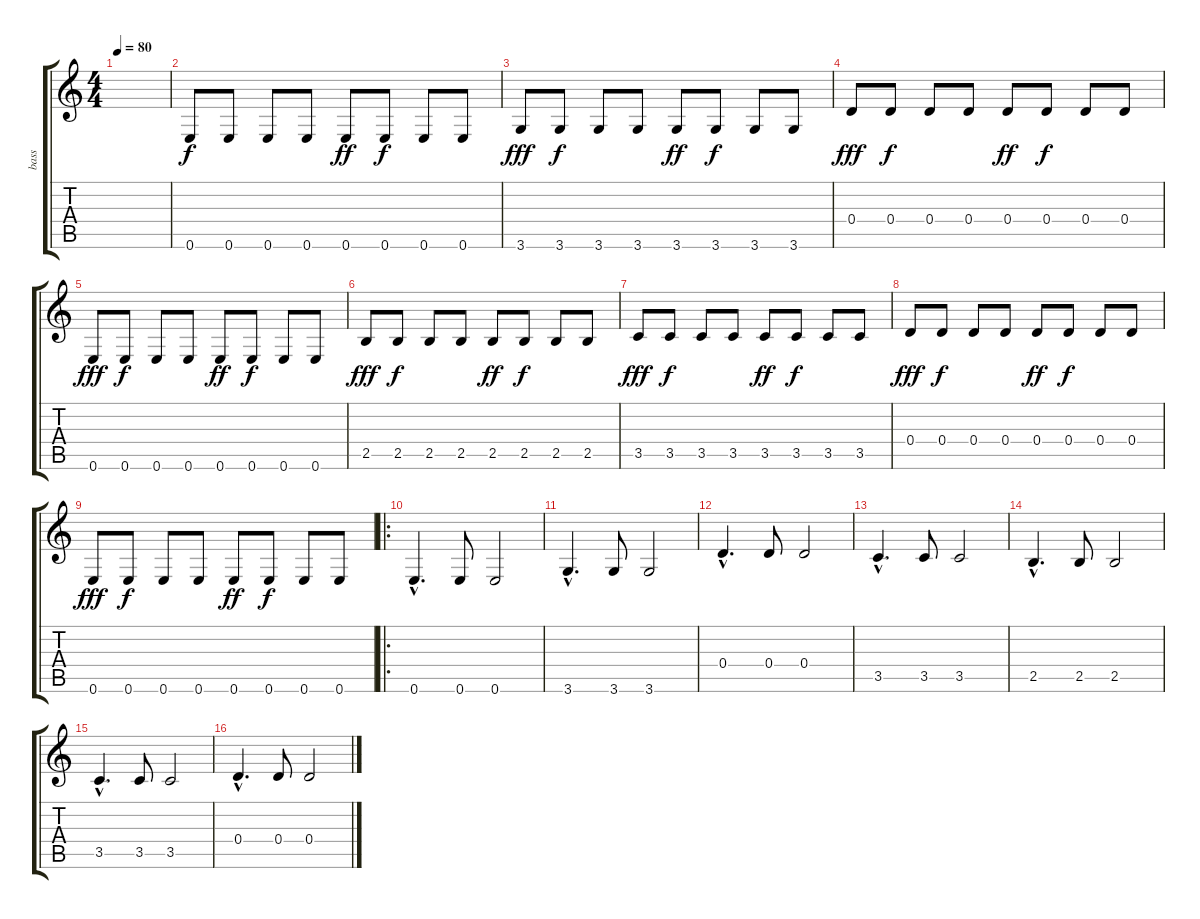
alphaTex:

\track ("bass" "bass") {instrument fretlessbass}
\staff {score tabs}
\tuning (E4 B3 G3 D3 A2 E2) {hide}
\ts (4 4)
\tempo 80
\clef g2
\ks c
|
0.6.8 0.6.8{dy f} 0.6.8 0.6.8 0.6.8{dy ff} 0.6.8{dy f} 0.6.8 0.6.8 |
3.6.8{dy fff} 3.6.8{dy f} 3.6.8 3.6.8 3.6.8{dy ff} 3.6.8{dy f} 3.6.8 3.6.8 |
0.4.8{dy fff} 0.4.8{dy f} 0.4.8 0.4.8 0.4.8{dy ff} 0.4.8{dy f} 0.4.8 0.4.8 |
0.6.8{dy fff} 0.6.8{dy f} 0.6.8 0.6.8 0.6.8{dy ff} 0.6.8{dy f} 0.6.8 0.6.8 |
2.5.8{dy fff} 2.5.8{dy f} 2.5.8 2.5.8 2.5.8{dy ff} 2.5.8{dy f} 2.5.8 2.5.8 |
3.5.8{dy fff} 3.5.8{dy f} 3.5.8 3.5.8 3.5.8{dy ff} 3.5.8{dy f} 3.5.8 3.5.8 |
0.4.8{dy fff} 0.4.8{dy f} 0.4.8 0.4.8 0.4.8{dy ff} 0.4.8{dy f} 0.4.8 0.4.8 |
0.6.8{dy fff} 0.6.8{dy f} 0.6.8 0.6.8 0.6.8{dy ff} 0.6.8{dy f} 0.6.8 0.6.8 |
\ro
0.6{hac}.4{d volume 15 instrument electricbassfinger} 0.6.8 0.6.2 |
3.6{hac}.4{d} 3.6.8 3.6.2 |
0.4{hac}.4{d} 0.4.8 0.4.2 |
3.5{hac}.4{d} 3.5.8 3.5.2 |
2.5{hac}.4{d} 2.5.8 2.5.2 |
3.5{hac}.4{d} 3.5.8 3.5.2 |
0.4{hac}.4{d} 0.4.8 0.4.2
